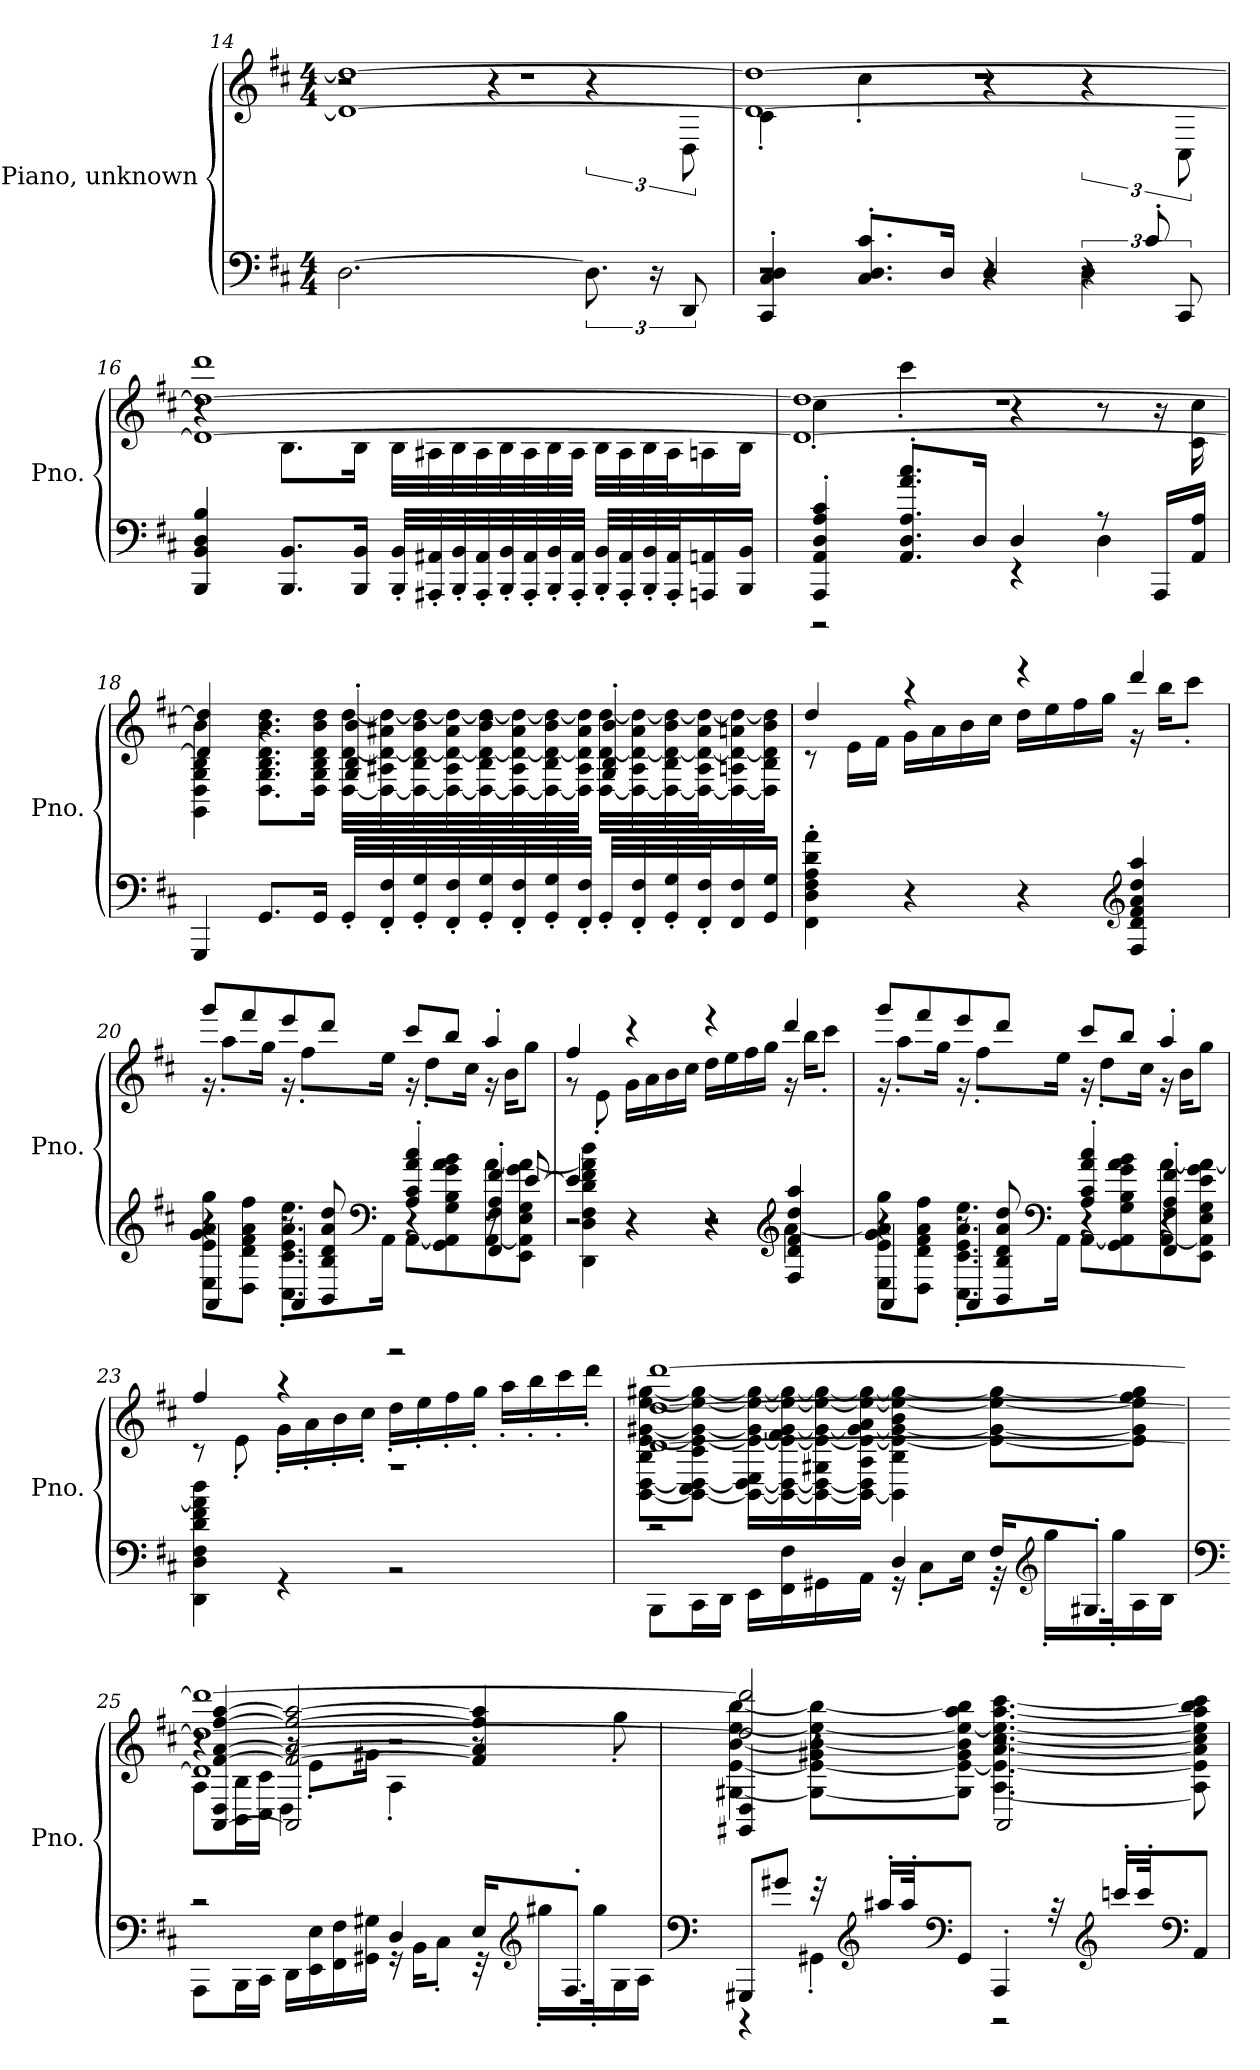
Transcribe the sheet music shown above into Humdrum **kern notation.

**kern	**kern
*part1	*part1
*staff2	*staff1
*I"Piano, unknown	*
*I'Pno.	*
*clefF4	*clefG2
*k[f#c#]	*k[f#c#]
*M4/4	*M4/4
=14	=14
*	*^
*	*	*^
[2.D\	1r	2r	1d_ 1dd_
.	.	4r	.
12.D\]	.	6r	.
24r	.	.	.
12DD/	.	12D\	.
=15	=15	=15	=15
*^	*	*	*
*	*^	*	*	*
2r	2r	4CC#/' 4C#/' 4D/'	1r	4c#'\	1d_ 1dd_
.	.	8.C#/' 8.D/' 8.c#/'L	.	4cc#'\	.
.	.	16D/Jk	.	.	.
4r	4r	4D/	.	4r	.
8r	4D\	6r	.	6r	.
8c#'/	.	.	.	.	.
.	.	12CC#/	.	12C#\	.
*v	*v	*v	*	*	*
!!LO:LB:g=z	!!	!!
=16	=16	=16	=16
4BBB/ 4BB/ 4D/ 4B/	1ddd	4r	1d_ 1dd_
8.BBB/ 8.BB/L	.	8.B\L	.
16BBB/ 16BB/Jk	.	16B\Jk	.
32BBB/' 32BB/'LLL	.	32B\LLL	.
32AAA#X/' 32AA#X/'	.	32A#X\	.
32BBB/' 32BB/'	.	32B\	.
32AAA#/' 32AA#/'	.	32A#\	.
32BBB/' 32BB/'	.	32B\	.
32AAA#/' 32AA#/'	.	32A#\	.
32BBB/' 32BB/'	.	32B\	.
32AAA#/' 32AA#/'JJJ	.	32A#\JJJ	.
32BBB/' 32BB/'LLL	.	32B\LLL	.
32AAA#/' 32AA#/'	.	32A#\	.
32BBB/' 32BB/'	.	32B\	.
32AAA#/' 32AA#/'J	.	32A#\J	.
16AAAn/ 16AAn/	.	16An\	.
16BBB/ 16BB/JJ	.	16B\JJ	.
=17	=17	=17	=17
*^	*	*	*
4AAA/' 4AA/' 4D/' 4A/' 4c#/'	2r	1r	4cc#'\	1d_ 1dd_
8.AA/' 8.D/' 8.A/' 8.a/' 8.cc#/'L	.	.	4ccc#'\	.
16D/Jk	.	.	.	.
4D/	4r	.	4r	.
8r	4D\	.	8r	.
16AAA/LL	.	.	16r	.
16AA/ 16A/JJ	.	.	16c#\ 16cc#\	.
*v	*v	*	*	*
!!LO:LB:g=z	!!	!!
=18	=18	=18	=18
4GGG/	1r	4GG\ 4D\ 4G\ 4B\ 4b\	4d/] 4dd/]
8.GG/L	.	8.D\ 8.G\ 8.B\ 8.d\ 8.b\ 8.dd\L	4r
16GG/Jk	.	16D\ 16G\ 16B\ 16d\ 16b\ 16dd\Jk	.
32GG'/LLL	.	[32D\ [32d\ [32dd\LLL	4G/' 4B/' 4b/'
32FF#/' 32F#/'	.	32D\_ 32A#X\ 32d\_ 32a#X\ 32dd\_	.
32GG/' 32G/'	.	32D\_ 32B\ 32d\_ 32b\ 32dd\_	.
32FF#/' 32F#/'	.	32D\_ 32A#\ 32d\_ 32a#\ 32dd\_	.
32GG/' 32G/'	.	32D\_ 32B\ 32d\_ 32b\ 32dd\_	.
32FF#/' 32F#/'	.	32D\_ 32A#\ 32d\_ 32a#\ 32dd\_	.
32GG/' 32G/'	.	32D\_ 32B\ 32d\_ 32b\ 32dd\_	.
32FF#/' 32F#/'JJJ	.	32D\] 32A#\ 32d\] 32a#\ 32dd\]JJJ	.
32GG'/LLL	.	[32D\ [32d\ [32dd\LLL	4G/' 4B/' 4b/'
32FF#/' 32F#/'	.	32D\_ 32A#\ 32d\_ 32a#\ 32dd\_	.
32GG/' 32G/'	.	32D\_ 32B\ 32d\_ 32b\ 32dd\_	.
32FF#/' 32F#/'J	.	32D\_ 32A#\ 32d\_ 32a#\ 32dd\_J	.
16FF#/ 16F#/	.	16D\_ 16An\ 16d\_ 16an\ 16dd\_	.
16GG/ 16G/JJ	.	16D\] 16B\ 16d\] 16b\ 16dd\]JJ	.
*	*	*v	*v
=19	=19	=19
4FF#\' 4D\' 4F#\' 4A\' 4d\' 4a\'	4dd/	8r
.	.	16e\LL
.	.	16f#\JJ
4r	4r	16g\LL
.	.	16a\
.	.	16b\
.	.	16cc#\JJ
4r	4r	16dd\LL
.	.	16ee\
.	.	16ff#\
.	.	16gg\JJ
*clefG2	*	*
4F#/ 4d/ 4f#/ 4a/ 4dd/ 4aa/	4ddd/	16r
.	.	16bb\KL
.	.	8ccc#'\J
!!LO:PB:g=z	!!
=20	=20	=20
*^	*	*
*	*^	*	*
4r	8E\ 8e\ 8g\ 8a\ 8gg\L	4AA/	8ggg/L	16r
.	.	.	.	8aa'\L
.	8D\ 8d\ 8f#\ 8a\ 8ff#\J	.	8fff#/	.
.	.	.	.	16gg\Jk
8r	8.C#\' 8.c#\' 8.e\' 8.a\' 8.ee\'L	4AA/	8eee/	16r
.	.	.	.	8ff#'\L
8BB/ 8B/ 8d/ 8a/ 8dd/	.	.	8ddd/J	.
*clefF4	*	*	*	*
.	16AA\Jk	.	.	16ee\Jk
4A/' 4c#/' 4a/' 4cc#/'	[8AA\L	4r	8ccc#/L	16r
.	.	.	.	8dd'\L
.	8GG\ 8AA\] 8G\ 8B\ 8g\ 8a\ 8b\	.	8bb/J	.
.	.	.	.	16cc#\Jk
8r	[8AA\ [8a\	4FF#/' 4F#/' 4A/' 4f#/'	4aa'/	16r
.	.	.	.	16b\KL
[8e/	8EE\ 8AA\] 8E\ 8G\ 8g\ 8a\_J	.	.	8gg\J
=21	=21	=21	=21	=21
4e/]	4DD\ 4D\ 4F#\ 4d\ 4f#\ 4a\] 4dd\	2r	4ff#/	8r
.	.	.	.	8e'\
4r	4r	.	4r	16g\LL
.	.	.	.	16a\
.	.	.	.	16b\
.	.	.	.	16cc#\JJ
2r	4r	4r	4r	16dd\LL
.	.	.	.	16ee\
.	.	.	.	16ff#\
.	.	.	.	16gg\JJ
*clefG2	*	*	*	*
.	[4a\	4F#/ 4d/ 4f#/ 4dd/ 4aa/	4ddd/	16r
.	.	.	.	16bb\KL
.	.	.	.	8ccc#'\J
!!LO:LB:g=z	!!
=22	=22	=22	=22	=22
4r	8E\ 8e\ 8g\ 8a\] 8gg\L	4AA/	8ggg/L	16r
.	.	.	.	8aa'\L
.	8D\ 8d\ 8f#\ 8a\ 8ff#\J	.	8fff#/	.
.	.	.	.	16gg\Jk
8r	8.C#\' 8.c#\' 8.e\' 8.a\' 8.ee\'L	4AA/	8eee/	16r
.	.	.	.	8ff#'\L
8BB/ 8B/ 8d/ 8a/ 8dd/	.	.	8ddd/J	.
*clefF4	*	*	*	*
.	16AA\Jk	.	.	16ee\Jk
4A/' 4c#/' 4a/' 4cc#/'	[8AA\L	4r	8ccc#/L	16r
.	.	.	.	8dd'\L
.	8GG\ 8AA\] 8G\ 8B\ 8g\ 8a\ 8b\	.	8bb/J	.
.	.	.	.	16cc#\Jk
4r	[8AA\ [8a\	4FF#/' 4F#/' 4A/' 4f#/'	4aa'/	16r
.	.	.	.	16b\KL
.	8EE\ 8AA\] 8E\ 8G\ 8e\ 8g\ 8a\_J	.	.	8gg\J
*	*v	*v	*	*
=23	=23	=23	=23
1r	4DD\ 4D\ 4F#\ 4d\ 4f#\ 4a\] 4dd\	4ff#/	8r
.	.	.	8e'\
.	4r	4r	16g'\LL
.	.	.	16a'\
.	.	.	16b'\
.	.	.	16cc#'\JJ
.	2r	2r	16dd'\LL
.	.	.	16ee'\
.	.	.	16ff#'\
.	.	.	16gg'\JJ
.	.	.	16aa'\LL
.	.	.	16bb'\
.	.	.	16ccc#'\
.	.	.	16ddd'\JJ
!!LO:LB:g=z	!!
=24	=24	=24	=24
2r	8BBB\L	[1d [1dd [1ddd	[8BB\ [8D\ 8B\ [8e\ [8g#X\ [8ee\ [8gg#X\L
.	16CC#\L	.	8BB\_ 8C#\ 8D\_ 8c#\ 8e\_ 8g#\_ 8ee\_ 8gg#\_J
.	16DD\JJ	.	.
.	16EE\LL	.	16BB\_ 16D\_ 16E\ 16e\_ 16g#\_ 16ee\_ 16gg#\_LL
.	16FF#\ 16F#\	.	16BB\_ 16D\_ 16e\_ 16f#\ 16g#\_ 16ee\_ 16gg#\_
.	16GG#X\	.	16BB\_ 16D\_ 16G#X\ 16e\_ 16g#\_ 16ee\_ 16gg#\_
.	16AA\JJ	.	16BB\_ 16D\] 16A\ 16e\_ 16g#\_ 16a\ 16ee\_ 16gg#\_JJ
4D/	16r	.	4BB\] 4B\ 4e\_ 4g#\_ 4b\ 4ee\_ 4gg#\_
.	8C#'\L	.	.
.	16E\Jk	.	.
16F#/KL	32r	.	8e\_ 8g#\_ 8ee\_ 8gg#\_L
*clefG2	*	*	*
.	16gg'\LL	.	.
8.G#X'/J	.	.	.
.	32gg'\K	.	.
.	16A\	.	8e\] 8g#\] 8ee\] 8ff#\ 8gg#\]J
.	16B\JJ	.	.
*	*	*v	*v
!!LO:LB:g=z
=25	=25	=25
*clefF4	*	*
*	*	*^
*	*	*	*^
*	*	*	*	*^
2r	8AAA\L	1d] 1dd_ 1ddd_	8A\L	[4AA/ 4D/ [4f#/ [4a/ [4ff#/ [4aa/	4r
.	16BBB\L	.	16BB\ 16B\L	.	.
.	16CC#\JJ	.	16C#\ 16c#\JJ	.	.
.	16DD\LL	.	16r	2AA/] 2f#/_ 2a/_ 2ff#/_ 2aa/_	4D\
.	16EE\ 16E\	.	8e'\L	.	.
.	16FF#\ 16F#\	.	.	.	.
.	16GG#X\ 16G#X\JJ	.	16g#X\Jk	.	.
4D/	16r	.	4A'\	.	2r
.	16BB\KL	.	.	.	.
.	8C#'\J	.	.	.	.
16E/KL	32r	.	8r	4f#/] 4a/] 4ff#/] 4aa/]	.
*clefG2	*	*	*	*	*
.	16gg#X'\LL	.	.	.	.
8.F#'/J	.	.	.	.	.
.	32gg#'\K	.	.	.	.
.	16G#\	.	8gg'\	.	.
.	16A\JJ	.	.	.	.
*	*	*v	*v	*v	*v
!!LO:LB:g=z
=26	=26	=26
*clefF4	*	*
*	*	*^
*	*	*	*^
8GGG#X/L	4r	2dd/] 2ddd/]	[4G#X\ [4e\ [4b\ [4ee\ [4bb\	4GG#X/ 4D/
8g#X/J	.	.	.	.
32r	4GG#X'\	.	8G#\_ 8e\_ 8g#X\ 8b\_ 8ee\_ 8bb\_L	4r
*clefG2	*	*	*	*
16aa#X'/LL	.	.	.	.
32aa#'/JK	.	.	.	.
*clefF4	*	*	*	*
8GG#/J	.	.	8G#\] 8e\_ 8g#\ 8b\] 8ee\_ 8aa\ 8bb\]J	.
4AAA'/	2r	2r	[4.A\ 4.e\_ [4.a\ [4.cc#\ 4.ee\_ [4.aa\ [4.ccc#\	2AA/
32r	.	.	.	.
*clefG2	*	*	*	*
16cccn'/LL	.	.	.	.
32ccc'/JK	.	.	.	.
*clefF4	*	*	*	*
8AA/J	.	.	8A\] 8e\] 8a\] 8cc#\] 8ee\] 8aa\] 8bb\ 8ccc#\]	.
*v	*v	*	*	*
*	*v	*v	*v
=	=
*-	*-
